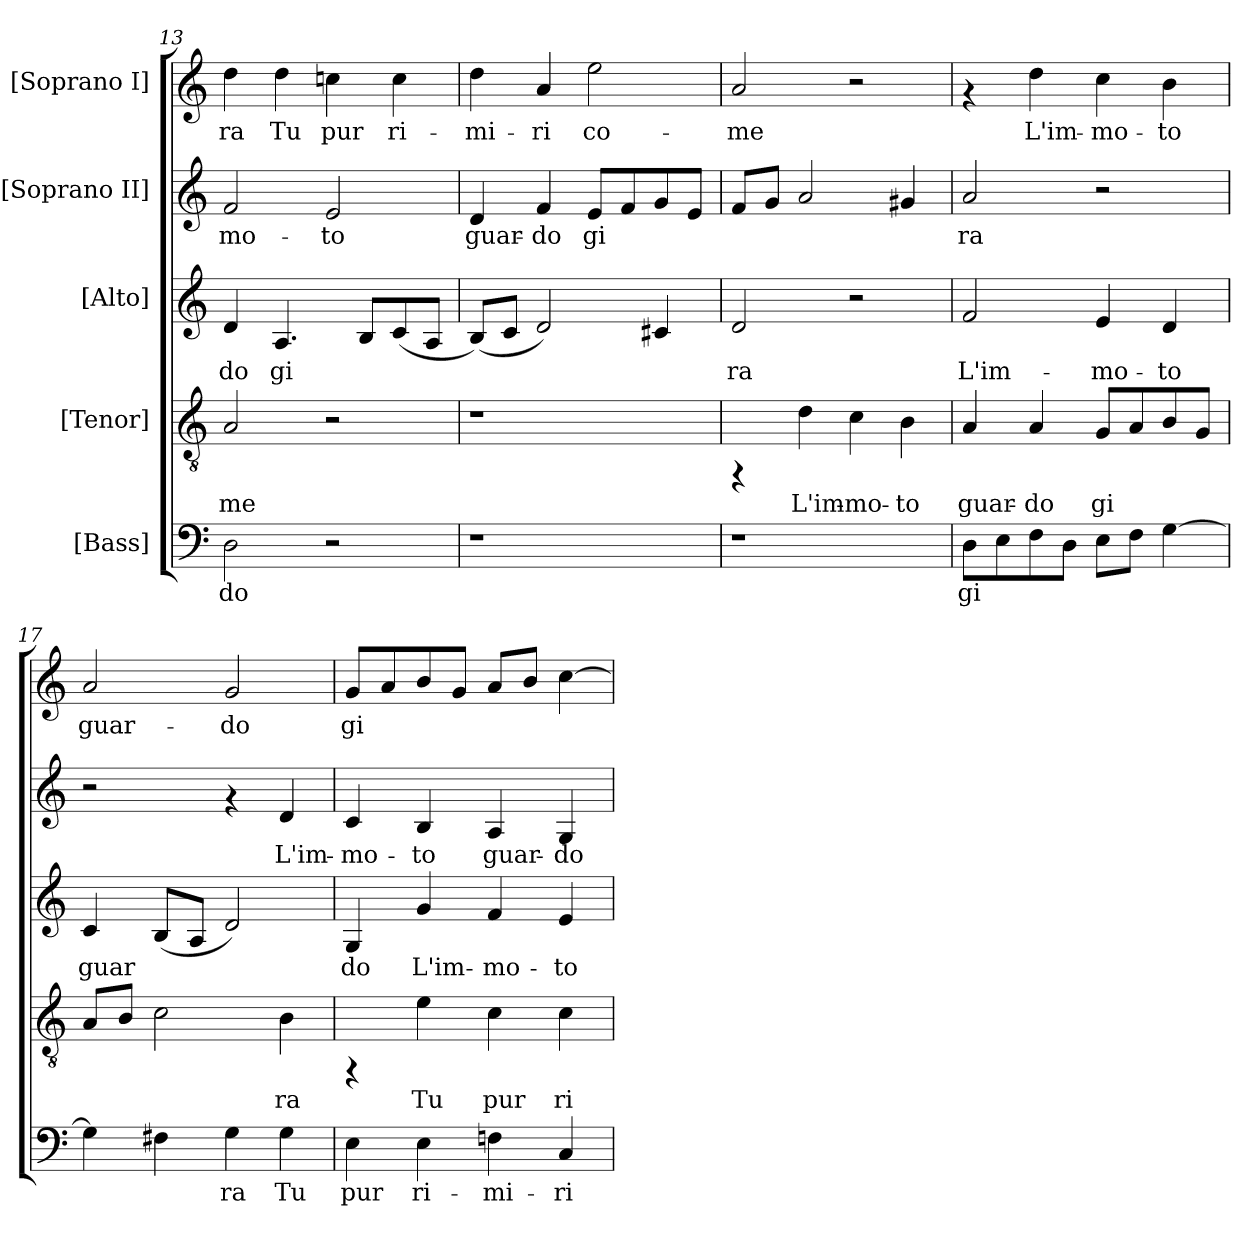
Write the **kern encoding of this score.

**kern	**text	**kern	**text	**kern	**text	**kern	**text	**kern	**text
*part5	*part5	*part4	*part4	*part3	*part3	*part2	*part2	*part1	*part1
*staff5	*staff5	*staff4	*staff4	*staff3	*staff3	*staff2	*staff2	*staff1	*staff1
*I"[Bass]	*	*I"[Tenor]	*	*I"[Alto]	*	*I"[Soprano II]	*	*I"[Soprano I]	*
!!LO:PB:g=z
*clefF4	*	*clefGv2	*	*clefG2	*	*clefG2	*	*clefG2	*
*k[]	*	*k[]	*	*k[]	*	*k[]	*	*k[]	*
*C:	*	*C:	*	*C:	*	*C:	*	*C:	*
=13	=13	=13	=13	=13	=13	=13	=13	=13	=13
!	!LO:LY:b:cj	!	!LO:LY:b:cj	!	!LO:LY:b:cj	!	!LO:LY:b:cj	!	!LO:LY:b:cj
2D\	-do	2A/	-me	4d/	-do	2f/	mo-	4dd\	-ra
!	!	!	!	!	!LO:LY:b:cj	!	!	!	!LO:LY:b:cj
.	.	.	.	4.A/	gi-	.	.	4dd\	Tu
!	!	!	!	!	!	!	!LO:LY:b:cj	!	!LO:LY:b:cj
2r	.	2r	.	.	.	2e/	-to	4ccn\	pur
!	!	!	!	!	!LO:LY:b:cj	!	!	!	!
.	.	.	.	8B/L	--	.	.	.	.
!	!	!	!	!	!LO:LY:b:cj	!	!	!	!LO:LY:b:cj
.	.	.	.	(<8c/	--	.	.	4cc\	ri-
!	!	!	!	!	!LO:LY:b:cj	!	!	!	!
.	.	.	.	8A/J	--	.	.	.	.
=14	=14	=14	=14	=14	=14	=14	=14	=14	=14
!	!	!	!	!	!LO:LY:b:cj	!	!LO:LY:b:cj	!	!LO:LY:b:cj
1r	.	1r	.	(>8B/L)	--	4d/	guar-	4dd\	-mi-
!	!	!	!	!	!LO:LY:b:cj	!	!	!	!
.	.	.	.	8c/J	--	.	.	.	.
!	!	!	!	!	!LO:LY:b:cj	!	!LO:LY:b:cj	!	!LO:LY:b:cj
.	.	.	.	2d/)	--	4f/	-do	4a/	-ri
!	!	!	!	!	!	!	!LO:LY:b:cj	!	!LO:LY:b:cj
.	.	.	.	.	.	8e/L	gi-	2ee\	co-
!	!	!	!	!	!	!	!LO:LY:b:cj	!	!
.	.	.	.	.	.	8f/	--	.	.
!	!	!	!	!	!LO:LY:b:cj	!	!LO:LY:b:cj	!	!
.	.	.	.	4c#X/	--	8g/	--	.	.
!	!	!	!	!	!	!	!LO:LY:b:cj	!	!
.	.	.	.	.	.	8e/J	--	.	.
=15	=15	=15	=15	=15	=15	=15	=15	=15	=15
!	!	!	!	!	!LO:LY:b:cj	!	!LO:LY:b:cj	!	!LO:LY:b:cj
1r	.	4rFF	.	2d/	-ra	8f/L	--	2a/	-me
!	!	!	!	!	!	!	!LO:LY:b:cj	!	!
.	.	.	.	.	.	8g/J	--	.	.
!	!	!	!LO:LY:b:cj	!	!	!	!LO:LY:b:cj	!	!
.	.	4d\	L'im-	.	.	2a/	--	.	.
!	!	!	!LO:LY:b:cj	!	!	!	!	!	!
.	.	4c\	-mo-	2r	.	.	.	2r	.
!	!	!	!LO:LY:b:cj	!	!	!	!LO:LY:b:cj	!	!
.	.	4B\	-to	.	.	4g#X/	--	.	.
=16	=16	=16	=16	=16	=16	=16	=16	=16	=16
!	!LO:LY:b:cj	!	!LO:LY:b:cj	!	!LO:LY:b:cj	!	!LO:LY:b:cj	!	!
8D\L	gi-	4A/	guar-	2f/	L'im-	2a/	-ra	4rf	.
!	!LO:LY:b:cj	!	!	!	!	!	!	!	!
8E\	--	.	.	.	.	.	.	.	.
!	!LO:LY:b:cj	!	!LO:LY:b:cj	!	!	!	!	!	!LO:LY:b:cj
8F\	--	4A/	-do	.	.	.	.	4dd\	L'im-
!	!LO:LY:b:cj	!	!	!	!	!	!	!	!
8D\J	--	.	.	.	.	.	.	.	.
!	!LO:LY:b:cj	!	!LO:LY:b:cj	!	!LO:LY:b:cj	!	!	!	!LO:LY:b:cj
8E\L	--	8G/L	gi-	4e/	-mo-	2r	.	4cc\	-mo-
!	!LO:LY:b:cj	!	!LO:LY:b:cj	!	!	!	!	!	!
8F\J	--	8A/	--	.	.	.	.	.	.
!	!LO:LY:b:cj	!	!LO:LY:b:cj	!	!LO:LY:b:cj	!	!	!	!LO:LY:b:cj
[>4G\	--	8B/	--	4d/	-to	.	.	4b\	-to
!	!	!	!LO:LY:b:cj	!	!	!	!	!	!
.	.	8G/J	--	.	.	.	.	.	.
=17	=17	=17	=17	=17	=17	=17	=17	=17	=17
!	!LO:LY:b:cj	!	!LO:LY:b:cj	!	!LO:LY:b:cj	!	!	!	!LO:LY:b:cj
4G\]	--	8A/L	--	4c/	guar-	2r	.	2a/	guar-
!	!	!	!LO:LY:b:cj	!	!	!	!	!	!
.	.	8B/J	--	.	.	.	.	.	.
!	!LO:LY:b:cj	!	!LO:LY:b:cj	!	!LO:LY:b:cj	!	!	!	!
4F#X\	--	2c\	--	(>8B/L	--	.	.	.	.
!	!	!	!	!	!LO:LY:b:cj	!	!	!	!
.	.	.	.	8A/J	--	.	.	.	.
!	!LO:LY:b:cj	!	!	!	!LO:LY:b:cj	!	!	!	!LO:LY:b:cj
4G\	-ra	.	.	2d/)	--	4rf	.	2g/	-do
!	!LO:LY:b:cj	!	!LO:LY:b:cj	!	!	!	!LO:LY:b:cj	!	!
4G\	Tu	4B\	-ra	.	.	4d/	L'im-	.	.
=18	=18	=18	=18	=18	=18	=18	=18	=18	=18
!	!LO:LY:b:cj	!	!	!	!LO:LY:b:cj	!	!LO:LY:b:cj	!	!LO:LY:b:cj
4E\	pur	4rFF	.	4G/	-do	4c/	-mo-	8g/L	gi-
!	!	!	!	!	!	!	!	!	!LO:LY:b:cj
.	.	.	.	.	.	.	.	8a/	--
!	!LO:LY:b:cj	!	!LO:LY:b:cj	!	!LO:LY:b:cj	!	!LO:LY:b:cj	!	!LO:LY:b:cj
4E\	ri-	4e\	Tu	4g/	L'im-	4B/	-to	8b/	--
!	!	!	!	!	!	!	!	!	!LO:LY:b:cj
.	.	.	.	.	.	.	.	8g/J	--
!	!LO:LY:b:cj	!	!LO:LY:b:cj	!	!LO:LY:b:cj	!	!LO:LY:b:cj	!	!LO:LY:b:cj
4Fn\	-mi-	4c\	pur	4f/	-mo-	4A/	guar-	8a/L	--
!	!	!	!	!	!	!	!	!	!LO:LY:b:cj
.	.	.	.	.	.	.	.	8b/J	--
!	!LO:LY:b:cj	!	!LO:LY:b:cj	!	!LO:LY:b:cj	!	!LO:LY:b:cj	!	!LO:LY:b:cj
4C/	-ri	4c\	ri-	4e/	-to	4G/	-do	[<4cc\	--
=	=	=	=	=	=	=	=	=	=
*-	*-	*-	*-	*-	*-	*-	*-	*-	*-
